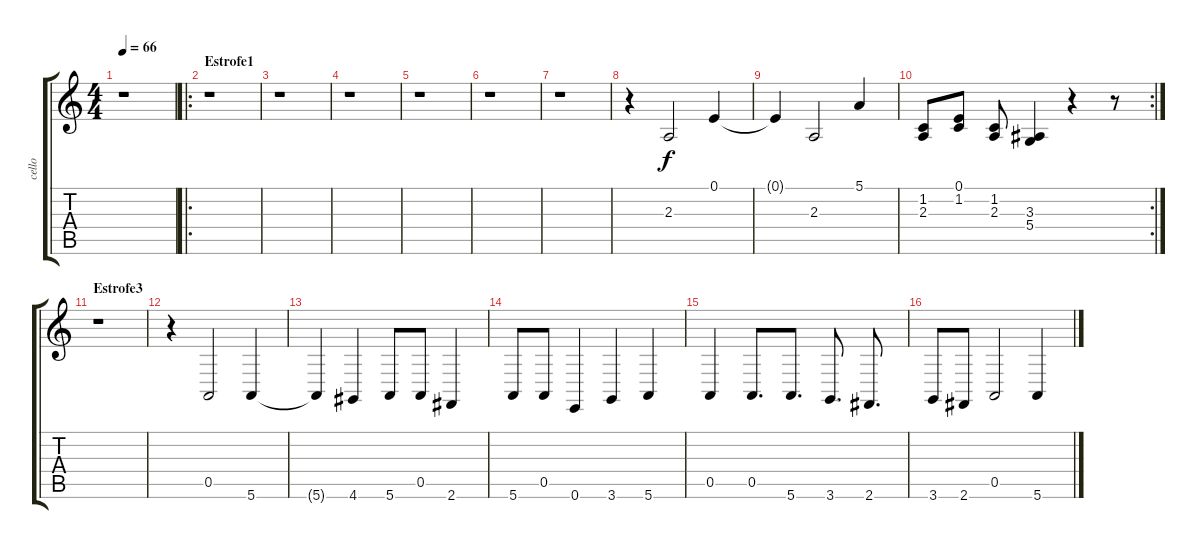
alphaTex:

\track ("cello" "cello") {instrument cello}
\staff {score tabs}
\tuning (E4 B3 G3 D3 A2 E2) {hide}
\ts (4 4)
\tempo 66
\clef g2
\ks c
r.1{dy f instrument cello} |
\ro
\section ("" "Estrofe1")
r.1 |
r.1 |
r.1 |
r.1 |
r.1 |
r.1 |
r.4 2.3.2 0.1.4 |
0.1{t}.4 2.3.2 5.1.4 |
\rc 2
(1.2 2.3).8 (0.1 1.2).8 (1.2 2.3).8 (3.3 5.4).4 r.4 r.8 |
\section ("" "Estrofe3")
r.1 |
r.4 0.5.2 5.6.4 |
5.6{t}.4 4.6.4 5.6.8 0.5.8 2.6.4 |
5.6.8 0.5.8 0.6.4 3.6.4 5.6.4 |
0.5.4 0.5.8{d} 5.6.8{d} 3.6.8{d} 2.6.8{d} |
3.6.8 2.6.8 0.5.2 5.6.4
